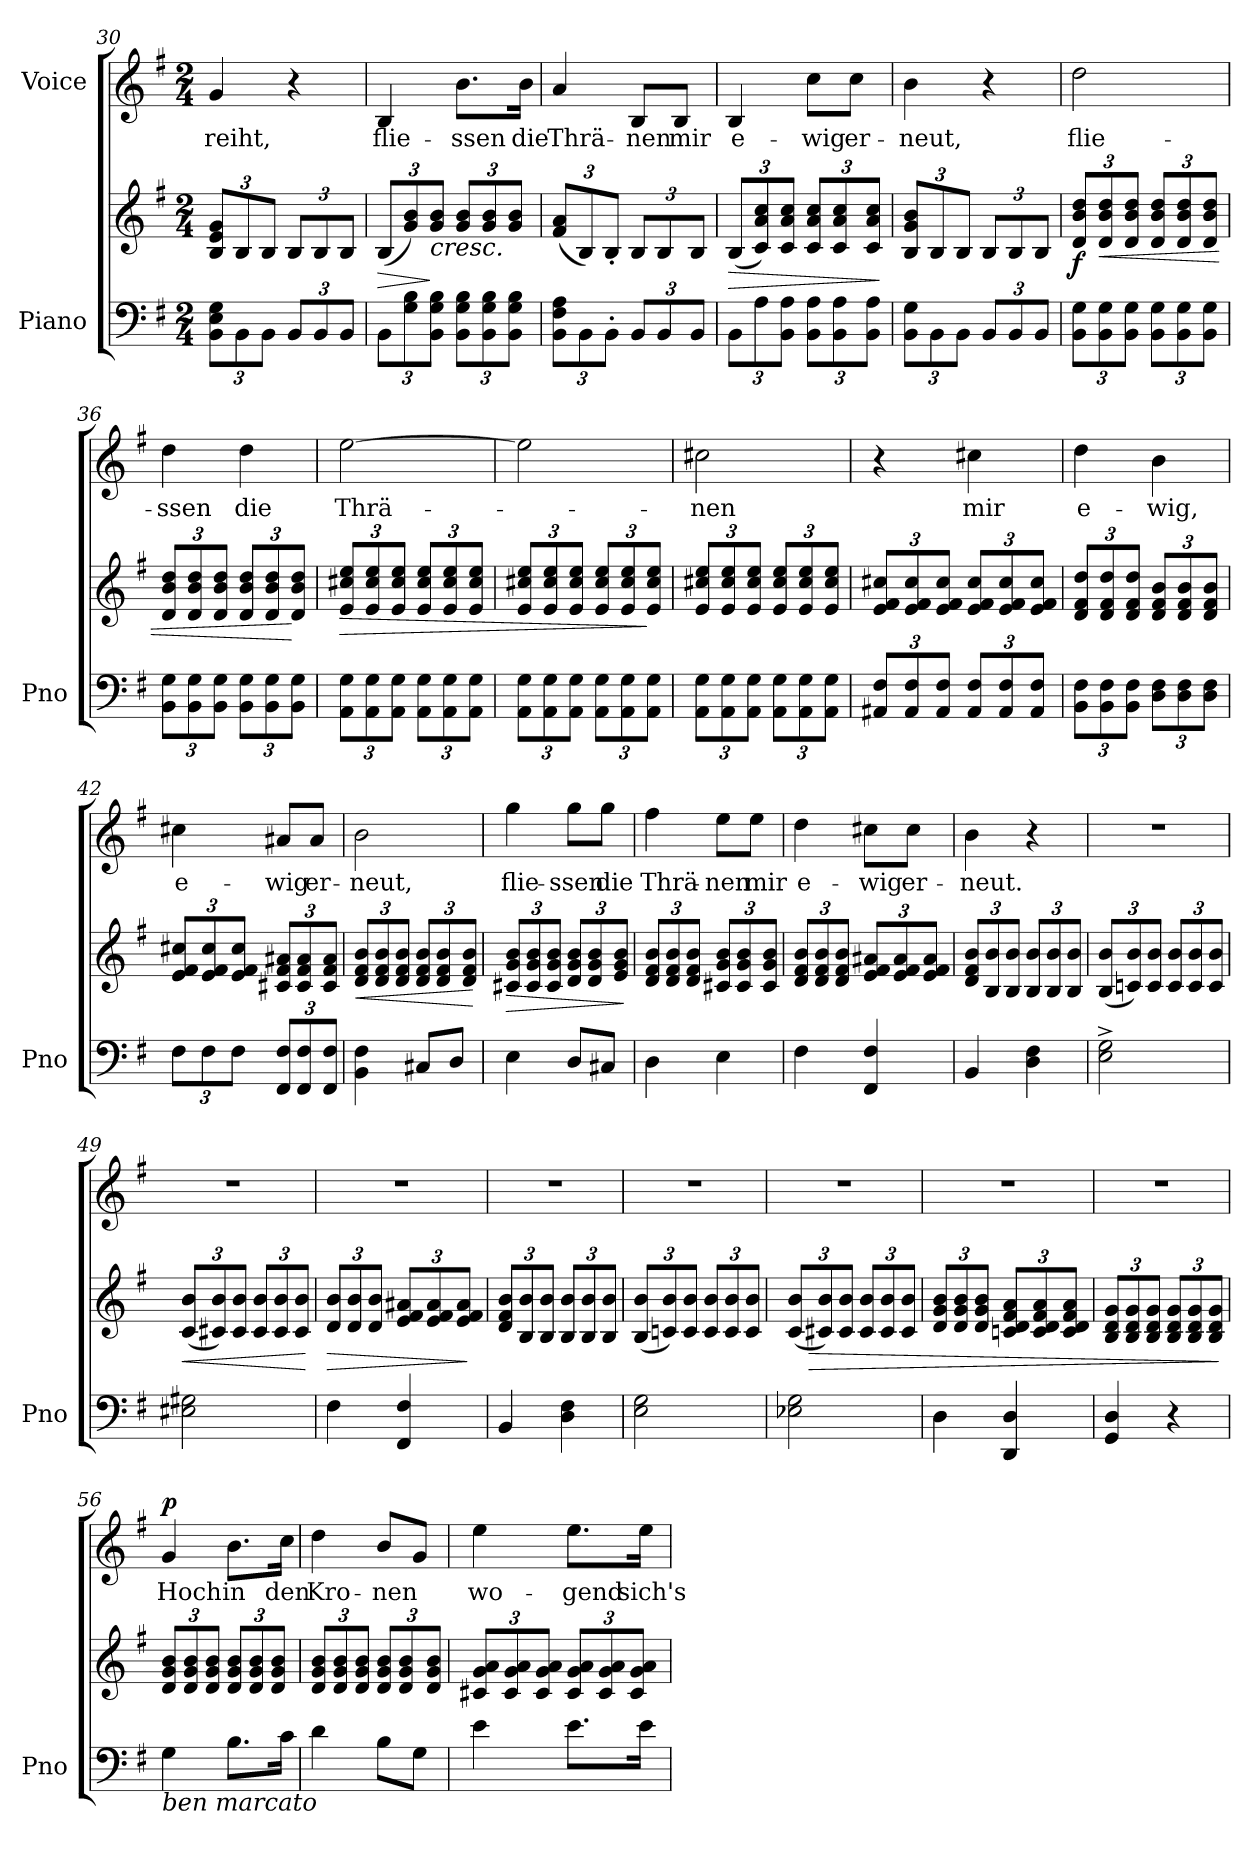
**kern	**kern	**dynam	**kern	**text	**dynam
*part2	*part2	*part2	*part1	*part1	*part1
*staff3	*staff2	*staff2/3	*staff1	*staff1	*staff1
*I"Piano	*	*	*I"Voice	*	*
*I'Pno	*	*	*	*	*
*clefF4	*clefG2	*	*clefG2	*	*
*k[f#]	*k[f#]	*	*k[f#]	*	*
*M2/4	*M2/4	*	*M2/4	*	*
*Xbrackettup	*Xbrackettup	*	*	*	*
=30	=30	=30	=30	=30	=30
!	!	!	!	!LO:LY:b	!
12BB\ 12E\ 12G\L	12B/ 12e/ 12g/L	.	4g/	reiht,	.
12BB\	12B/	.	.	.	.
12BB\J	12B/J	.	.	.	.
12BB/L	12B/L	.	4r	.	.
12BB/	12B/	.	.	.	.
12BB/J	12B/J	.	.	.	.
=31	=31	=31	=31	=31	=31
!	!	!LO:HP:b	!	!LO:LY:b	!
12BB\L	(<12B/L	>	4B/	flie-	.
12G\ 12B\	12g/ 12b/)	.	.	.	.
!	!	!LO:HP:n=1:b	!	!	!
12BB\ 12G\ 12B\J	12g/ 12b/J	] <	.	.	.
!	!	!	!	!LO:LY:b	!
12BB\ 12G\ 12B\L	12g/ 12b/L	.	8.b\L	-ssen	.
12BB\ 12G\ 12B\	12g/ 12b/	.	.	.	.
12BB\ 12G\ 12B\J	12g/ 12b/J	.	.	.	.
!	!	!	!	!LO:LY:b	!
.	.	.	16b\Jk	die	.
=32	=32	=32	=32	=32	=32
!	!	!	!	!LO:LY:b	!
12BB\ 12F#\ 12A\L	(<12f#/ 12a/L	.	4a/	Thrä-	.
12BB\	12B/)	.	.	.	.
12BB'\J	12B'/J	.	.	.	.
!	!	!	!	!LO:LY:b	!
12BB/L	12B/L	.	8B/L	-nen	.
12BB/	12B/	.	.	.	.
!	!	!	!	!LO:LY:b	!
.	.	.	8B/J	mir	.
12BB/J	12B/J	.	.	.	.
=33	=33	=33	=33	=33	=33
!	!	!LO:HP:b	!	!LO:LY:b	!
12BB\L	(<12B/L	>	4B/	e-	.
12A\	12c/ 12a/ 12cc/)	.	.	.	.
12BB\ 12A\J	12c/ 12a/ 12cc/J	.	.	.	.
!	!	!	!	!LO:LY:b	!
12BB\ 12A\L	12c/ 12a/ 12cc/L	.	8cc\L	-wig	.
12BB\ 12A\	12c/ 12a/ 12cc/	.	.	.	.
!	!	!	!	!LO:LY:b	!
.	.	.	8cc\J	er-	.
12BB\ 12A\J	12c/ 12a/ 12cc/J	.	.	.	.
.	.	[ ]	.	.	.
=34	=34	=34	=34	=34	=34
!	!	!	!	!LO:LY:b	!
12BB\ 12G\L	12B/ 12g/ 12b/L	.	4b\	-neut,	.
12BB\	12B/	.	.	.	.
12BB\J	12B/J	.	.	.	.
12BB/L	12B/L	.	4r	.	.
12BB/	12B/	.	.	.	.
12BB/J	12B/J	.	.	.	.
!!LO:LB:g=z
=35	=35	=35	=35	=35	=35
!	!	!LO:DY:b	!	!LO:LY:b	!
12BB\ 12G\L	12d/ 12b/ 12dd/L	f	2dd\	flie-	.
!	!	!LO:HP:b	!	!	!
12BB\ 12G\	12d/ 12b/ 12dd/	<	.	.	.
12BB\ 12G\J	12d/ 12b/ 12dd/J	.	.	.	.
12BB\ 12G\L	12d/ 12b/ 12dd/L	.	.	.	.
12BB\ 12G\	12d/ 12b/ 12dd/	.	.	.	.
12BB\ 12G\J	12d/ 12b/ 12dd/J	.	.	.	.
=36	=36	=36	=36	=36	=36
!	!	!	!	!LO:LY:b	!
12BB\ 12G\L	12d/ 12b/ 12dd/L	.	4dd\	-ssen	.
12BB\ 12G\	12d/ 12b/ 12dd/	.	.	.	.
12BB\ 12G\J	12d/ 12b/ 12dd/J	.	.	.	.
!	!	!	!	!LO:LY:b	!
12BB\ 12G\L	12d/ 12b/ 12dd/L	.	4dd\	die	.
12BB\ 12G\	12d/ 12b/ 12dd/	.	.	.	.
12BB\ 12G\J	12d/ 12b/ 12dd/J	[	.	.	.
=37	=37	=37	=37	=37	=37
!	!	!LO:HP:b	!	!LO:LY:b	!
12AA\ 12G\L	12e/ 12cc#X/ 12ee/L	>	[2ee\	Thrä-	.
12AA\ 12G\	12e/ 12cc#/ 12ee/	.	.	.	.
12AA\ 12G\J	12e/ 12cc#/ 12ee/J	.	.	.	.
12AA\ 12G\L	12e/ 12cc#/ 12ee/L	.	.	.	.
12AA\ 12G\	12e/ 12cc#/ 12ee/	.	.	.	.
12AA\ 12G\J	12e/ 12cc#/ 12ee/J	.	.	.	.
=38	=38	=38	=38	=38	=38
12AA\ 12G\L	12e/ 12cc#X/ 12ee/L	.	2ee\]	.	.
12AA\ 12G\	12e/ 12cc#/ 12ee/	.	.	.	.
12AA\ 12G\J	12e/ 12cc#/ 12ee/J	.	.	.	.
12AA\ 12G\L	12e/ 12cc#/ 12ee/L	.	.	.	.
12AA\ 12G\	12e/ 12cc#/ 12ee/	.	.	.	.
12AA\ 12G\J	12e/ 12cc#/ 12ee/J	]	.	.	.
=39	=39	=39	=39	=39	=39
!	!	!	!	!LO:LY:b	!
12AA\ 12G\L	12e/ 12cc#X/ 12ee/L	.	2cc#X\	-nen	.
12AA\ 12G\	12e/ 12cc#/ 12ee/	.	.	.	.
12AA\ 12G\J	12e/ 12cc#/ 12ee/J	.	.	.	.
12AA\ 12G\L	12e/ 12cc#/ 12ee/L	.	.	.	.
12AA\ 12G\	12e/ 12cc#/ 12ee/	.	.	.	.
12AA\ 12G\J	12e/ 12cc#/ 12ee/J	.	.	.	.
=40	=40	=40	=40	=40	=40
12AA#X/ 12F#/L	12e/ 12f#/ 12cc#X/L	.	4r	.	.
12AA#/ 12F#/	12e/ 12f#/ 12cc#/	.	.	.	.
12AA#/ 12F#/J	12e/ 12f#/ 12cc#/J	.	.	.	.
!	!	!	!	!LO:LY:b	!
12AA#/ 12F#/L	12e/ 12f#/ 12cc#/L	.	4cc#X\	mir	.
12AA#/ 12F#/	12e/ 12f#/ 12cc#/	.	.	.	.
12AA#/ 12F#/J	12e/ 12f#/ 12cc#/J	.	.	.	.
!!LO:LB:g=z
=41	=41	=41	=41	=41	=41
!	!	!	!	!LO:LY:b	!
12BB\ 12F#\L	12d/ 12f#/ 12dd/L	.	4dd\	e-	.
12BB\ 12F#\	12d/ 12f#/ 12dd/	.	.	.	.
12BB\ 12F#\J	12d/ 12f#/ 12dd/J	.	.	.	.
!	!	!	!	!LO:LY:b	!
12D\ 12F#\L	12d/ 12f#/ 12b/L	.	4b\	-wig,	.
12D\ 12F#\	12d/ 12f#/ 12b/	.	.	.	.
12D\ 12F#\J	12d/ 12f#/ 12b/J	.	.	.	.
=42	=42	=42	=42	=42	=42
!	!	!	!	!LO:LY:b	!
12F#\L	12e/ 12f#/ 12cc#X/L	.	4cc#X\	e-	.
12F#\	12e/ 12f#/ 12cc#/	.	.	.	.
12F#\J	12e/ 12f#/ 12cc#/J	.	.	.	.
!	!	!	!	!LO:LY:b	!
12FF#/ 12F#/L	12c#X/ 12f#/ 12a#X/L	.	8a#X/L	-wig	.
12FF#/ 12F#/	12c#/ 12f#/ 12a#/	.	.	.	.
!	!	!	!	!LO:LY:b	!
.	.	.	8a#/J	er-	.
12FF#/ 12F#/J	12c#/ 12f#/ 12a#/J	.	.	.	.
=43	=43	=43	=43	=43	=43
!	!	!LO:HP:b	!	!LO:LY:b	!
4BB\ 4F#\	12d/ 12f#/ 12b/L	<	2b\	-neut,	.
.	12d/ 12f#/ 12b/	.	.	.	.
.	12d/ 12f#/ 12b/J	.	.	.	.
8C#X/L	12d/ 12f#/ 12b/L	.	.	.	.
.	12d/ 12f#/ 12b/	.	.	.	.
8D/J	.	.	.	.	.
.	12d/ 12f#/ 12b/J	.	.	.	.
.	.	[	.	.	.
=44	=44	=44	=44	=44	=44
!	!	!LO:HP:b	!	!LO:LY:b	!
4E\	12c#X/ 12g/ 12b/L	>	4gg\	flie-	.
.	12c#/ 12g/ 12b/	.	.	.	.
.	12c#/ 12g/ 12b/J	.	.	.	.
!	!	!	!	!LO:LY:b	!
8D/L	12d/ 12g/ 12b/L	.	8gg\L	-ssen	.
.	12d/ 12g/ 12b/	.	.	.	.
!	!	!	!	!LO:LY:b	!
8C#X/J	.	.	8gg\J	die	.
.	12e/ 12g/ 12b/J	.	.	.	.
.	.	]	.	.	.
=45	=45	=45	=45	=45	=45
!	!	!	!	!LO:LY:b	!
4D\	12d/ 12f#/ 12b/L	.	4ff#\	Thrä-	.
.	12d/ 12f#/ 12b/	.	.	.	.
.	12d/ 12f#/ 12b/J	.	.	.	.
!	!	!	!	!LO:LY:b	!
4E\	12c#X/ 12g/ 12b/L	.	8ee\L	-nen	.
.	12c#/ 12g/ 12b/	.	.	.	.
!	!	!	!	!LO:LY:b	!
.	.	.	8ee\J	mir	.
.	12c#/ 12g/ 12b/J	.	.	.	.
=46	=46	=46	=46	=46	=46
!	!	!	!	!LO:LY:b	!
4F#\	12d/ 12f#/ 12b/L	.	4dd\	e-	.
.	12d/ 12f#/ 12b/	.	.	.	.
.	12d/ 12f#/ 12b/J	.	.	.	.
!	!	!	!	!LO:LY:b	!
4FF#/ 4F#/	12e/ 12f#/ 12a#X/L	.	8cc#X\L	-wig	.
.	12e/ 12f#/ 12a#/	.	.	.	.
!	!	!	!	!LO:LY:b	!
.	.	.	8cc#\J	er-	.
.	12e/ 12f#/ 12a#/J	.	.	.	.
!!LO:PB:g=z
=47	=47	=47	=47	=47	=47
!	!	!	!	!LO:LY:b	!
4BB/	12d/ 12f#/ 12b/L	.	4b\	neut.	.
.	12B/ 12b/	.	.	.	.
.	12B/ 12b/J	.	.	.	.
4D\ 4F#\	12B/ 12b/L	.	4r	.	.
.	12B/ 12b/	.	.	.	.
.	12B/ 12b/J	.	.	.	.
=48	=48	=48	=48	=48	=48
2E\^ 2G\^	(<12B/ 12b/L	.	2r	.	.
.	12cn/ 12b/)	.	.	.	.
.	12c/ 12b/J	.	.	.	.
.	12c/ 12b/L	.	.	.	.
.	12c/ 12b/	.	.	.	.
.	12c/ 12b/J	.	.	.	.
=49	=49	=49	=49	=49	=49
!	!	!LO:HP:b	!	!	!
2E#X\ 2G#X\	(<12c/ 12b/L	<	2r	.	.
.	12c#X/ 12b/)	.	.	.	.
.	12c#/ 12b/J	.	.	.	.
.	12c#/ 12b/L	.	.	.	.
.	12c#/ 12b/	.	.	.	.
.	12c#/ 12b/J	.	.	.	.
.	.	[	.	.	.
=50	=50	=50	=50	=50	=50
!	!	!LO:HP:b	!	!	!
4F#\	12d/ 12b/L	>	2r	.	.
.	12d/ 12b/	.	.	.	.
.	12d/ 12b/J	.	.	.	.
4FF#/ 4F#/	12e/ 12f#/ 12a#X/L	.	.	.	.
.	12e/ 12f#/ 12a#/	.	.	.	.
.	12e/ 12f#/ 12a#/J	.	.	.	.
.	.	]	.	.	.
=51	=51	=51	=51	=51	=51
4BB/	12d/ 12f#/ 12b/L	.	2r	.	.
.	12B/ 12b/	.	.	.	.
.	12B/ 12b/J	.	.	.	.
4D\ 4F#\	12B/ 12b/L	.	.	.	.
.	12B/ 12b/	.	.	.	.
.	12B/ 12b/J	.	.	.	.
=52	=52	=52	=52	=52	=52
2E\ 2G\	(<12B/ 12b/L	.	2r	.	.
.	12cn/ 12b/)	.	.	.	.
.	12c/ 12b/J	.	.	.	.
.	12c/ 12b/L	.	.	.	.
.	12c/ 12b/	.	.	.	.
.	12c/ 12b/J	.	.	.	.
!!LO:PB:g=z
=53	=53	=53	=53	=53	=53
2E-X\ 2G\	(<12c/ 12b/L	.	2r	.	.
!	!	!LO:HP:b	!	!	!
.	12c#X/ 12b/)	>	.	.	.
.	12c#/ 12b/J	.	.	.	.
.	12c#/ 12b/L	.	.	.	.
.	12c#/ 12b/	.	.	.	.
.	12c#/ 12b/J	.	.	.	.
=54	=54	=54	=54	=54	=54
4D\	12d/ 12g/ 12b/L	.	2r	.	.
.	12d/ 12g/ 12b/	.	.	.	.
.	12d/ 12g/ 12b/J	.	.	.	.
4DD/ 4D/	12cn/ 12d/ 12f#/ 12a/L	.	.	.	.
.	12c/ 12d/ 12f#/ 12a/	.	.	.	.
.	12c/ 12d/ 12f#/ 12a/J	.	.	.	.
=55	=55	=55	=55	=55	=55
4GG/ 4D/	12B/ 12d/ 12g/L	.	2r	.	.
.	12B/ 12d/ 12g/	.	.	.	.
.	12B/ 12d/ 12g/J	.	.	.	.
4r	12B/ 12d/ 12g/L	.	.	.	.
.	12B/ 12d/ 12g/	.	.	.	.
.	12B/ 12d/ 12g/J	.	.	.	.
.	.	]	.	.	.
=56	=56	=56	=56	=56	=56
!LO:TX:b:i:t=ben marcato	!	!	!	!	!
!	!	!LO:DY:b=2	!	!LO:LY:b	!
!	!	!LO:DY:n=1:b	!	!	!LO:DY:a
4G\	12d/ 12g/ 12b/L	mp p	4g/	-Hoch	p
.	12d/ 12g/ 12b/	.	.	.	.
.	12d/ 12g/ 12b/J	.	.	.	.
!	!	!	!	!LO:LY:b	!
8.B\L	12d/ 12g/ 12b/L	.	8.b\L	in	.
.	12d/ 12g/ 12b/	.	.	.	.
.	12d/ 12g/ 12b/J	.	.	.	.
!	!	!	!	!LO:LY:b	!
16c\Jk	.	.	16cc\Jk	den	.
=57	=57	=57	=57	=57	=57
!	!	!	!	!LO:LY:b	!
4d\	12d/ 12g/ 12b/L	.	4dd\	Kro-	.
.	12d/ 12g/ 12b/	.	.	.	.
.	12d/ 12g/ 12b/J	.	.	.	.
!	!	!	!	!LO:LY:b	!
8B\L	12d/ 12g/ 12b/L	.	8b/L	-nen	.
.	12d/ 12g/ 12b/	.	.	.	.
8G\J	.	.	8g/J	.	.
.	12d/ 12g/ 12b/J	.	.	.	.
=58	=58	=58	=58	=58	=58
!	!	!	!	!LO:LY:b	!
4e\	12c#X/ 12g/ 12a/L	.	4ee\	wo-	.
.	12c#/ 12g/ 12a/	.	.	.	.
.	12c#/ 12g/ 12a/J	.	.	.	.
!	!	!	!	!LO:LY:b	!
8.e\L	12c#/ 12g/ 12a/L	.	8.ee\L	-gend	.
.	12c#/ 12g/ 12a/	.	.	.	.
.	12c#/ 12g/ 12a/J	.	.	.	.
!	!	!	!	!LO:LY:b	!
16e\Jk	.	.	16ee\Jk	sich's	.
=	=	=	=	=	=
*-	*-	*-	*-	*-	*-
